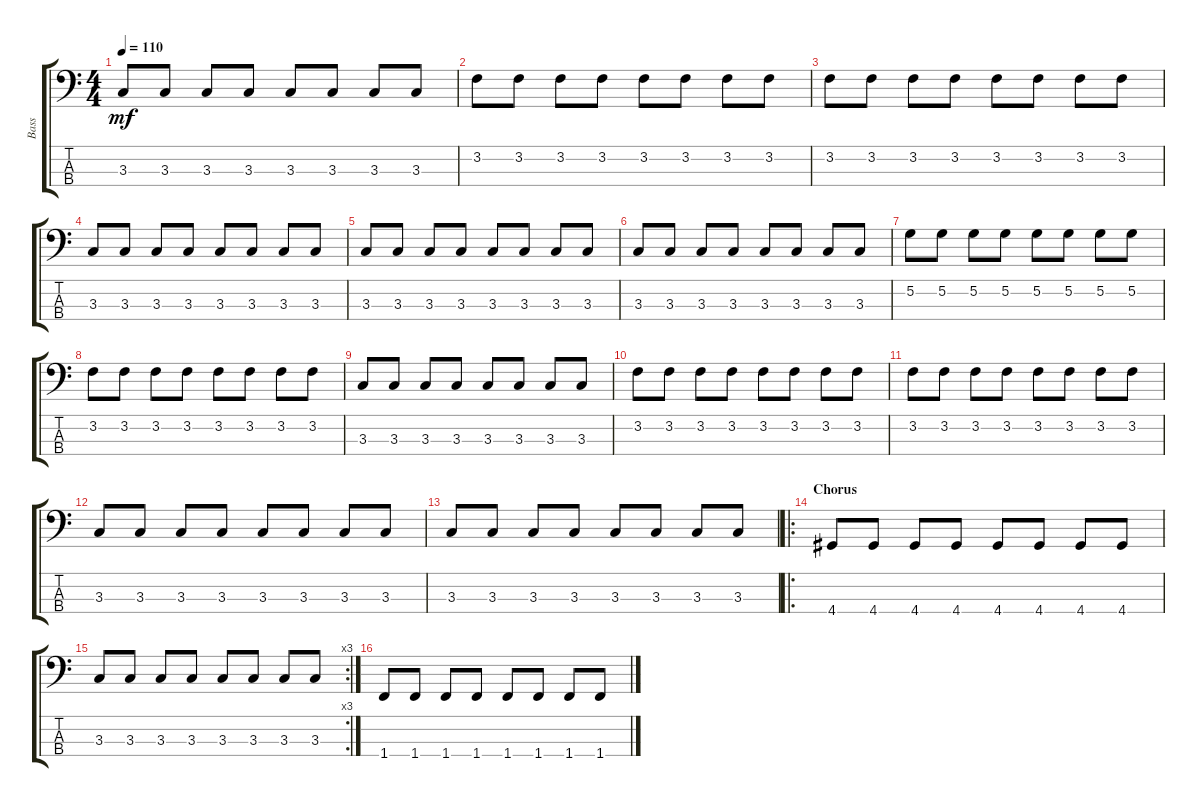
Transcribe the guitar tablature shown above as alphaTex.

\track ("Bass" "Bass") {instrument electricbassfinger}
\staff {score tabs}
\tuning (G2 D2 A1 E1) {hide}
\ts (4 4)
\tempo 110
\clef f4
\ks c
3.3.8{dy mf} 3.3.8 3.3.8 3.3.8 3.3.8 3.3.8 3.3.8 3.3.8 |
3.2.8 3.2.8 3.2.8 3.2.8 3.2.8 3.2.8 3.2.8 3.2.8 |
3.2.8 3.2.8 3.2.8 3.2.8 3.2.8 3.2.8 3.2.8 3.2.8 |
3.3.8 3.3.8 3.3.8 3.3.8 3.3.8 3.3.8 3.3.8 3.3.8 |
3.3.8 3.3.8 3.3.8 3.3.8 3.3.8 3.3.8 3.3.8 3.3.8 |
3.3.8 3.3.8 3.3.8 3.3.8 3.3.8 3.3.8 3.3.8 3.3.8 |
5.2.8 5.2.8 5.2.8 5.2.8 5.2.8 5.2.8 5.2.8 5.2.8 |
3.2.8 3.2.8 3.2.8 3.2.8 3.2.8 3.2.8 3.2.8 3.2.8 |
3.3.8 3.3.8 3.3.8 3.3.8 3.3.8 3.3.8 3.3.8 3.3.8 |
3.2.8 3.2.8 3.2.8 3.2.8 3.2.8 3.2.8 3.2.8 3.2.8 |
3.2.8 3.2.8 3.2.8 3.2.8 3.2.8 3.2.8 3.2.8 3.2.8 |
3.3.8 3.3.8 3.3.8 3.3.8 3.3.8 3.3.8 3.3.8 3.3.8 |
3.3.8 3.3.8 3.3.8 3.3.8 3.3.8 3.3.8 3.3.8 3.3.8 |
\ro
\section ("" "Chorus")
4.4.8 4.4.8 4.4.8 4.4.8 4.4.8 4.4.8 4.4.8 4.4.8 |
\rc 3
3.3.8 3.3.8 3.3.8 3.3.8 3.3.8 3.3.8 3.3.8 3.3.8 |
1.4.8 1.4.8 1.4.8 1.4.8 1.4.8 1.4.8 1.4.8 1.4.8
